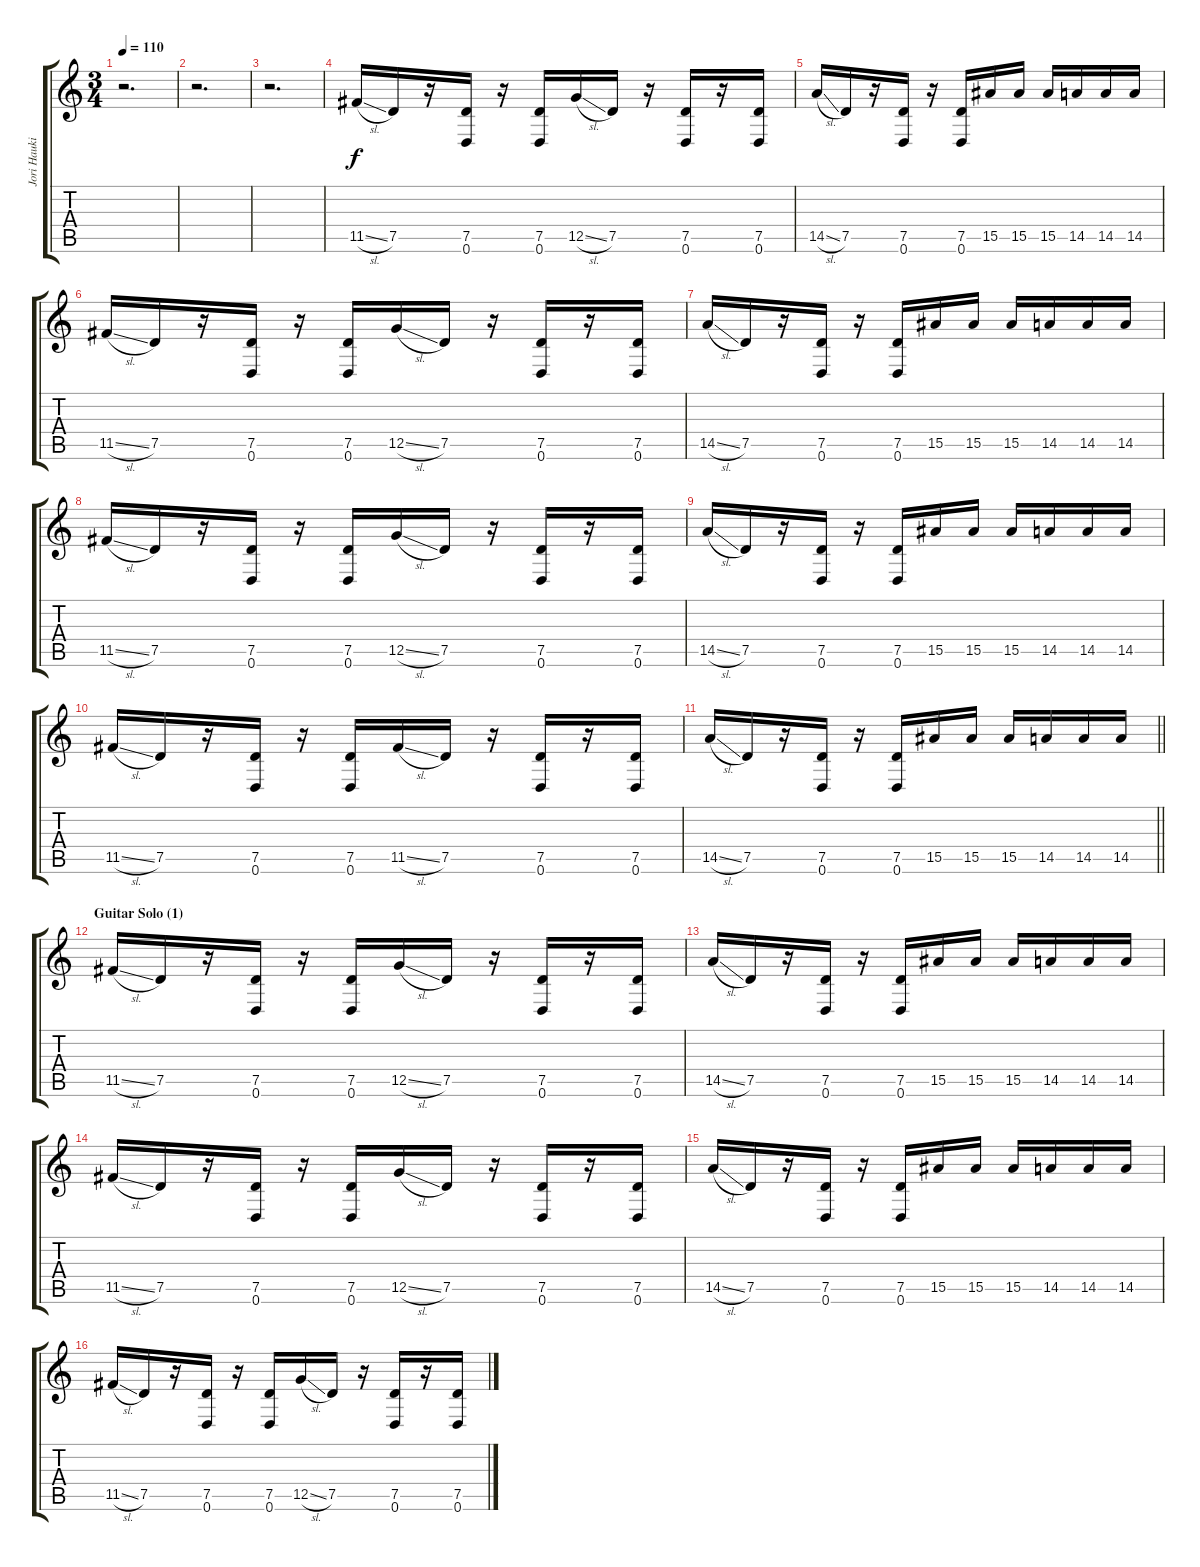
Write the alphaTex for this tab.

\track ("Jori Haukio (guitar)" "Jori Hauki") {instrument distortionguitar}
\staff {score tabs}
\tuning (D4 A3 F3 C3 G2 D2) {hide}
\ts (3 4)
\tempo 110
\clef g2
\ks aminor
r.2{d dy f} |
r.2{d} |
r.2{d} |
11.5{sl}.16 7.5.16 r.16 (7.5 0.6).16 r.16 (7.5 0.6).16 12.5{sl}.16 7.5.16 r.16 (7.5 0.6).16 r.16 (7.5 0.6).16 |
14.5{sl}.16 7.5.16 r.16 (7.5 0.6).16 r.16 (7.5 0.6).16 15.5.16 15.5.16 15.5.16 14.5.16 14.5.16 14.5.16 |
11.5{sl}.16 7.5.16 r.16 (7.5 0.6).16 r.16 (7.5 0.6).16 12.5{sl}.16 7.5.16 r.16 (7.5 0.6).16 r.16 (7.5 0.6).16 |
14.5{sl}.16 7.5.16 r.16 (7.5 0.6).16 r.16 (7.5 0.6).16 15.5.16 15.5.16 15.5.16 14.5.16 14.5.16 14.5.16 |
11.5{sl}.16 7.5.16 r.16 (7.5 0.6).16 r.16 (7.5 0.6).16 12.5{sl}.16 7.5.16 r.16 (7.5 0.6).16 r.16 (7.5 0.6).16 |
14.5{sl}.16 7.5.16 r.16 (7.5 0.6).16 r.16 (7.5 0.6).16 15.5.16 15.5.16 15.5.16 14.5.16 14.5.16 14.5.16 |
11.5{sl}.16 7.5.16 r.16 (7.5 0.6).16 r.16 (7.5 0.6).16 11.5{sl}.16 7.5.16 r.16 (7.5 0.6).16 r.16 (7.5 0.6).16 |
\barLineRight lightlight
14.5{sl}.16 7.5.16 r.16 (7.5 0.6).16 r.16 (7.5 0.6).16 15.5.16 15.5.16 15.5.16 14.5.16 14.5.16 14.5.16 |
\section ("" "Guitar Solo (1)")
11.5{sl}.16 7.5.16 r.16 (7.5 0.6).16 r.16 (7.5 0.6).16 12.5{sl}.16 7.5.16 r.16 (7.5 0.6).16 r.16 (7.5 0.6).16 |
14.5{sl}.16 7.5.16 r.16 (7.5 0.6).16 r.16 (7.5 0.6).16 15.5.16 15.5.16 15.5.16 14.5.16 14.5.16 14.5.16 |
11.5{sl}.16 7.5.16 r.16 (7.5 0.6).16 r.16 (7.5 0.6).16 12.5{sl}.16 7.5.16 r.16 (7.5 0.6).16 r.16 (7.5 0.6).16 |
14.5{sl}.16 7.5.16 r.16 (7.5 0.6).16 r.16 (7.5 0.6).16 15.5.16 15.5.16 15.5.16 14.5.16 14.5.16 14.5.16 |
11.5{sl}.16 7.5.16 r.16 (7.5 0.6).16 r.16 (7.5 0.6).16 12.5{sl}.16 7.5.16 r.16 (7.5 0.6).16 r.16 (7.5 0.6).16
